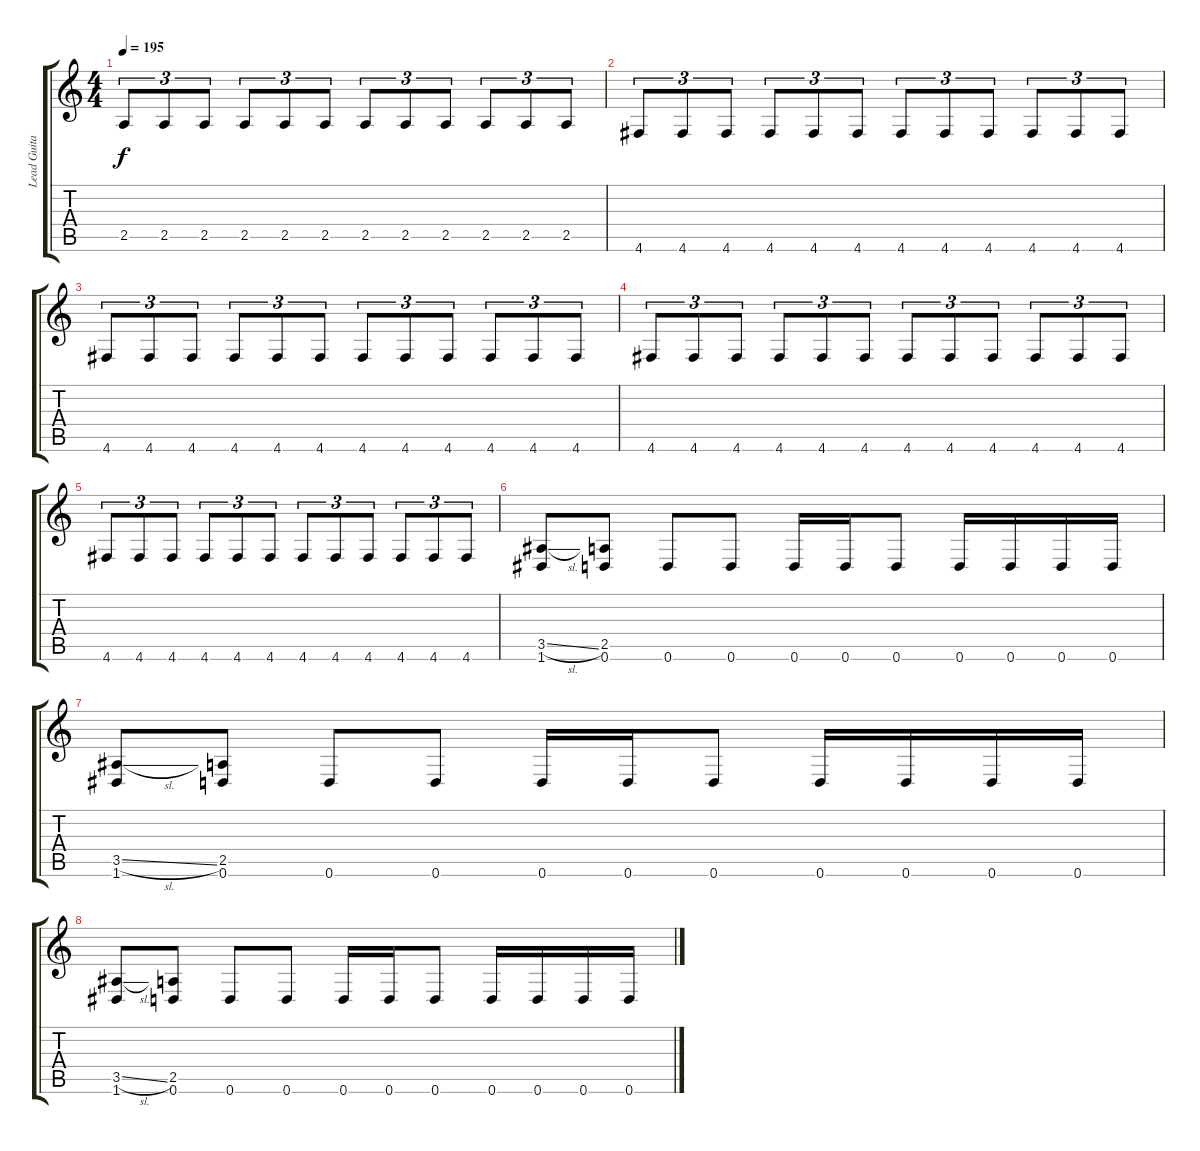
\track ("Lead Guitar" "Lead Guita") {instrument distortionguitar}
\staff {score tabs}
\tuning (D4 A3 F3 C3 G2 D2) {hide}
\ts (4 4)
\tempo 195
\clef g2
\ks c
2.5.8{tu (3 2) dy f} 2.5.8{tu (3 2)} 2.5.8{tu (3 2)} 2.5.8{tu (3 2)} 2.5.8{tu (3 2)} 2.5.8{tu (3 2)} 2.5.8{tu (3 2)} 2.5.8{tu (3 2)} 2.5.8{tu (3 2)} 2.5.8{tu (3 2)} 2.5.8{tu (3 2)} 2.5.8{tu (3 2)} |
4.6.8{tu (3 2)} 4.6.8{tu (3 2)} 4.6.8{tu (3 2)} 4.6.8{tu (3 2)} 4.6.8{tu (3 2)} 4.6.8{tu (3 2)} 4.6.8{tu (3 2)} 4.6.8{tu (3 2)} 4.6.8{tu (3 2)} 4.6.8{tu (3 2)} 4.6.8{tu (3 2)} 4.6.8{tu (3 2)} |
4.6.8{tu (3 2)} 4.6.8{tu (3 2)} 4.6.8{tu (3 2)} 4.6.8{tu (3 2)} 4.6.8{tu (3 2)} 4.6.8{tu (3 2)} 4.6.8{tu (3 2)} 4.6.8{tu (3 2)} 4.6.8{tu (3 2)} 4.6.8{tu (3 2)} 4.6.8{tu (3 2)} 4.6.8{tu (3 2)} |
4.6.8{tu (3 2)} 4.6.8{tu (3 2)} 4.6.8{tu (3 2)} 4.6.8{tu (3 2)} 4.6.8{tu (3 2)} 4.6.8{tu (3 2)} 4.6.8{tu (3 2)} 4.6.8{tu (3 2)} 4.6.8{tu (3 2)} 4.6.8{tu (3 2)} 4.6.8{tu (3 2)} 4.6.8{tu (3 2)} |
4.6.8{tu (3 2)} 4.6.8{tu (3 2)} 4.6.8{tu (3 2)} 4.6.8{tu (3 2)} 4.6.8{tu (3 2)} 4.6.8{tu (3 2)} 4.6.8{tu (3 2)} 4.6.8{tu (3 2)} 4.6.8{tu (3 2)} 4.6.8{tu (3 2)} 4.6.8{tu (3 2)} 4.6.8{tu (3 2)} |
(3.5{sl} 1.6).8 (2.5 0.6).8 0.6.8 0.6.8 0.6.16 0.6.16 0.6.8 0.6.16 0.6.16 0.6.16 0.6.16 |
(3.5{sl} 1.6).8 (2.5 0.6).8 0.6.8 0.6.8 0.6.16 0.6.16 0.6.8 0.6.16 0.6.16 0.6.16 0.6.16 |
(3.5{sl} 1.6).8 (2.5 0.6).8 0.6.8 0.6.8 0.6.16 0.6.16 0.6.8 0.6.16 0.6.16 0.6.16 0.6.16
